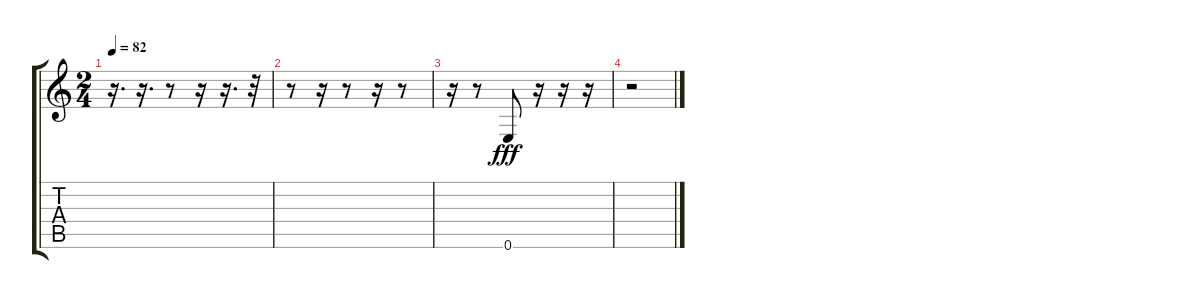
\track "" {instrument electricbasspick}
\staff {score tabs}
\tuning (E4 B3 G3 D3 A2 E2) {hide}
\ts (2 4)
\tempo 82
\clef g2
\ks c
r.16{d dy fff} r.16{d} r.8 r.16 r.16{d} r.32 |
r.8 r.16 r.8 r.16 r.8 |
r.16 r.8 0.6.8 r.16 r.16 r.16 |
r.2
